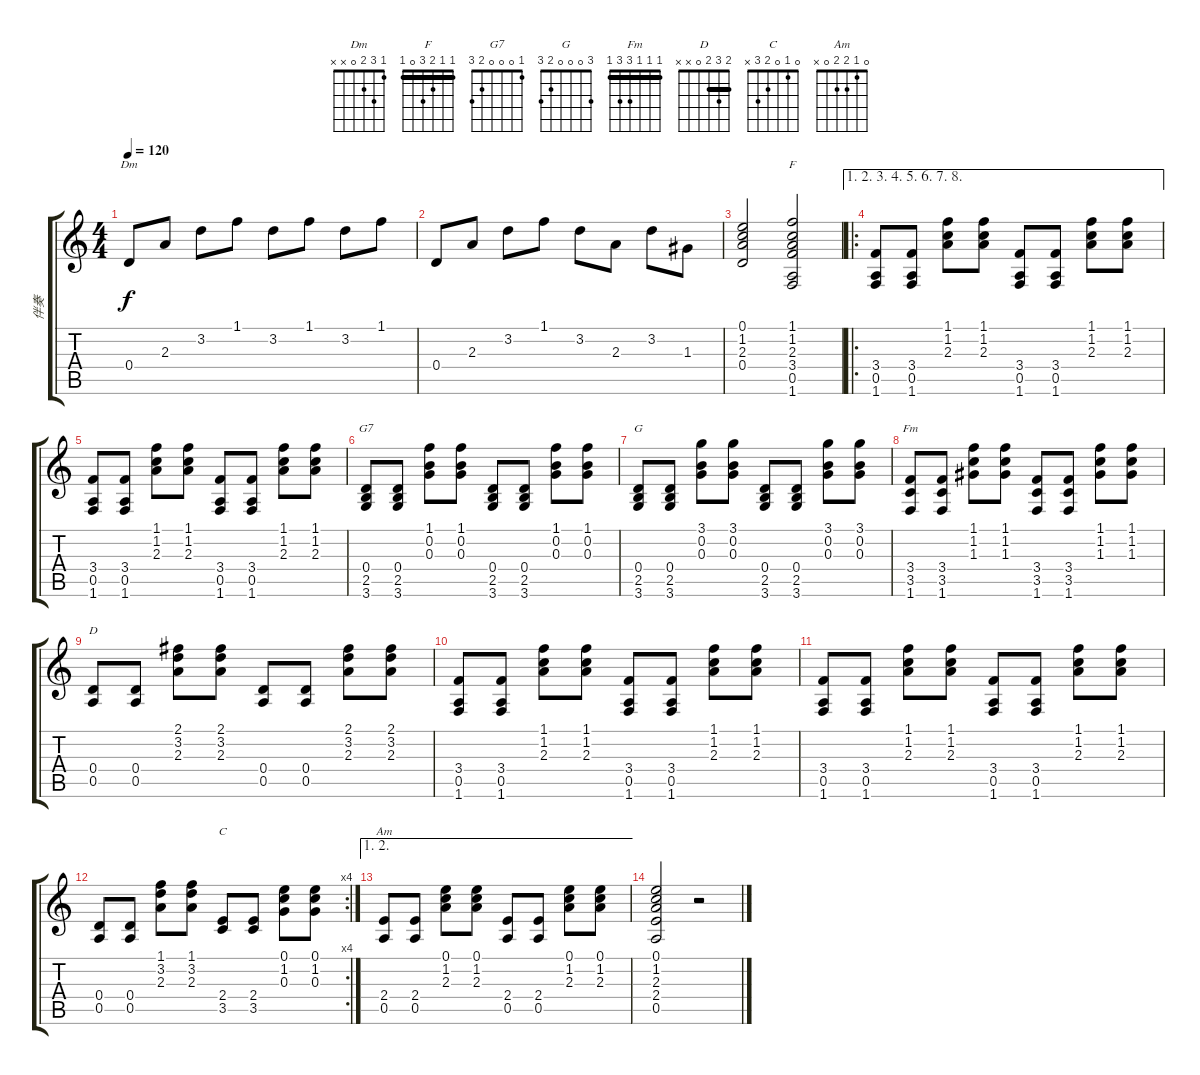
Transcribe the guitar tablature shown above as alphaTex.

\track ("伴奏" "伴奏") {instrument acousticguitarnylon}
\staff {score tabs}
\tuning (E4 B3 G3 D3 A2 E2) {hide}
\chord ("Dm" 1 3 2 0 x x)
\chord ("F" 1 1 2 3 0 1) {barre 1}
\chord ("G7" 1 0 0 0 2 3)
\chord ("G" 3 0 0 0 2 3)
\chord ("Fm" 1 1 1 3 3 1) {barre 1}
\chord ("D" 2 3 2 0 x x) {barre 2}
\chord ("C" 0 1 0 2 3 x)
\chord ("Am" 0 1 2 2 0 x)
\ts (4 4)
\tempo 120
\clef g2
\ks c
0.4.8{ch "Dm" dy f} 2.3.8 3.2.8 1.1.8 3.2.8 1.1.8 3.2.8 1.1.8 |
0.4.8 2.3.8 3.2.8 1.1.8 3.2.8 2.3.8 3.2.8 1.3.8 |
(0.1 1.2 2.3 0.4).2 (1.1 1.2 2.3 3.4 0.5 1.6).2{ch "F"} |
\ae (1 2 3 4 5 6 7 8)
\ro
(3.4 0.5 1.6).8 (3.4 0.5 1.6).8 (1.1 1.2 2.3).8 (1.1 1.2 2.3).8 (3.4 0.5 1.6).8 (3.4 0.5 1.6).8 (1.1 1.2 2.3).8 (1.1 1.2 2.3).8 |
(3.4 0.5 1.6).8 (3.4 0.5 1.6).8 (1.1 1.2 2.3).8 (1.1 1.2 2.3).8 (3.4 0.5 1.6).8 (3.4 0.5 1.6).8 (1.1 1.2 2.3).8 (1.1 1.2 2.3).8 |
(0.4 2.5 3.6).8{ch "G7"} (0.4 2.5 3.6).8 (1.1 0.2 0.3).8 (1.1 0.2 0.3).8 (0.4 2.5 3.6).8 (0.4 2.5 3.6).8 (1.1 0.2 0.3).8 (1.1 0.2 0.3).8 |
(0.4 2.5 3.6).8{ch "G"} (0.4 2.5 3.6).8 (3.1 0.2 0.3).8 (3.1 0.2 0.3).8 (0.4 2.5 3.6).8 (0.4 2.5 3.6).8 (3.1 0.2 0.3).8 (3.1 0.2 0.3).8 |
(3.4 3.5 1.6).8{ch "Fm"} (3.4 3.5 1.6).8 (1.1 1.2 1.3).8 (1.1 1.2 1.3).8 (3.4 3.5 1.6).8 (3.4 3.5 1.6).8 (1.1 1.2 1.3).8 (1.1 1.2 1.3).8 |
(0.4 0.5).8{ch "D"} (0.4 0.5).8 (2.1 3.2 2.3).8 (2.1 3.2 2.3).8 (0.4 0.5).8 (0.4 0.5).8 (2.1 3.2 2.3).8 (2.1 3.2 2.3).8 |
(3.4 0.5 1.6).8 (3.4 0.5 1.6).8 (1.1 1.2 2.3).8 (1.1 1.2 2.3).8 (3.4 0.5 1.6).8 (3.4 0.5 1.6).8 (1.1 1.2 2.3).8 (1.1 1.2 2.3).8 |
(3.4 0.5 1.6).8 (3.4 0.5 1.6).8 (1.1 1.2 2.3).8 (1.1 1.2 2.3).8 (3.4 0.5 1.6).8 (3.4 0.5 1.6).8 (1.1 1.2 2.3).8 (1.1 1.2 2.3).8 |
\rc 4
(0.4 0.5).8 (0.4 0.5).8 (1.1 3.2 2.3).8 (1.1 3.2 2.3).8 (2.4 3.5).8{ch "C"} (2.4 3.5).8 (0.1 1.2 0.3).8 (0.1 1.2 0.3).8 |
\ae (1 2)
(2.4 0.5).8{ch "Am"} (2.4 0.5).8 (0.1 1.2 2.3).8 (0.1 1.2 2.3).8 (2.4 0.5).8 (2.4 0.5).8 (0.1 1.2 2.3).8 (0.1 1.2 2.3).8 |
(0.1 1.2 2.3 2.4 0.5).2 r.2
